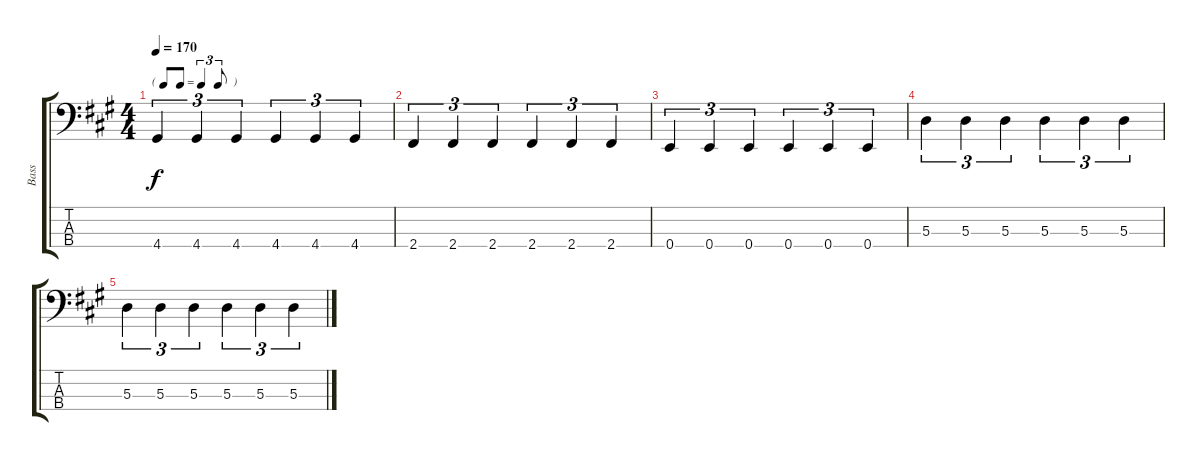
\track ("Bass" "Bass") {instrument electricbassfinger}
\staff {score tabs}
\tuning (G2 D2 A1 E1) {hide}
\ts (4 4)
\tf triplet8th
\tempo 170
\clef f4
\ks a
4.4.4{tu (3 2) dy f} 4.4.4{tu (3 2)} 4.4.4{tu (3 2)} 4.4.4{tu (3 2)} 4.4.4{tu (3 2)} 4.4.4{tu (3 2)} |
2.4.4{tu (3 2)} 2.4.4{tu (3 2)} 2.4.4{tu (3 2)} 2.4.4{tu (3 2)} 2.4.4{tu (3 2)} 2.4.4{tu (3 2)} |
0.4.4{tu (3 2)} 0.4.4{tu (3 2)} 0.4.4{tu (3 2)} 0.4.4{tu (3 2)} 0.4.4{tu (3 2)} 0.4.4{tu (3 2)} |
5.3.4{tu (3 2)} 5.3.4{tu (3 2)} 5.3.4{tu (3 2)} 5.3.4{tu (3 2)} 5.3.4{tu (3 2)} 5.3.4{tu (3 2)} |
5.3.4{tu (3 2)} 5.3.4{tu (3 2)} 5.3.4{tu (3 2)} 5.3.4{tu (3 2)} 5.3.4{tu (3 2)} 5.3.4{tu (3 2)}
